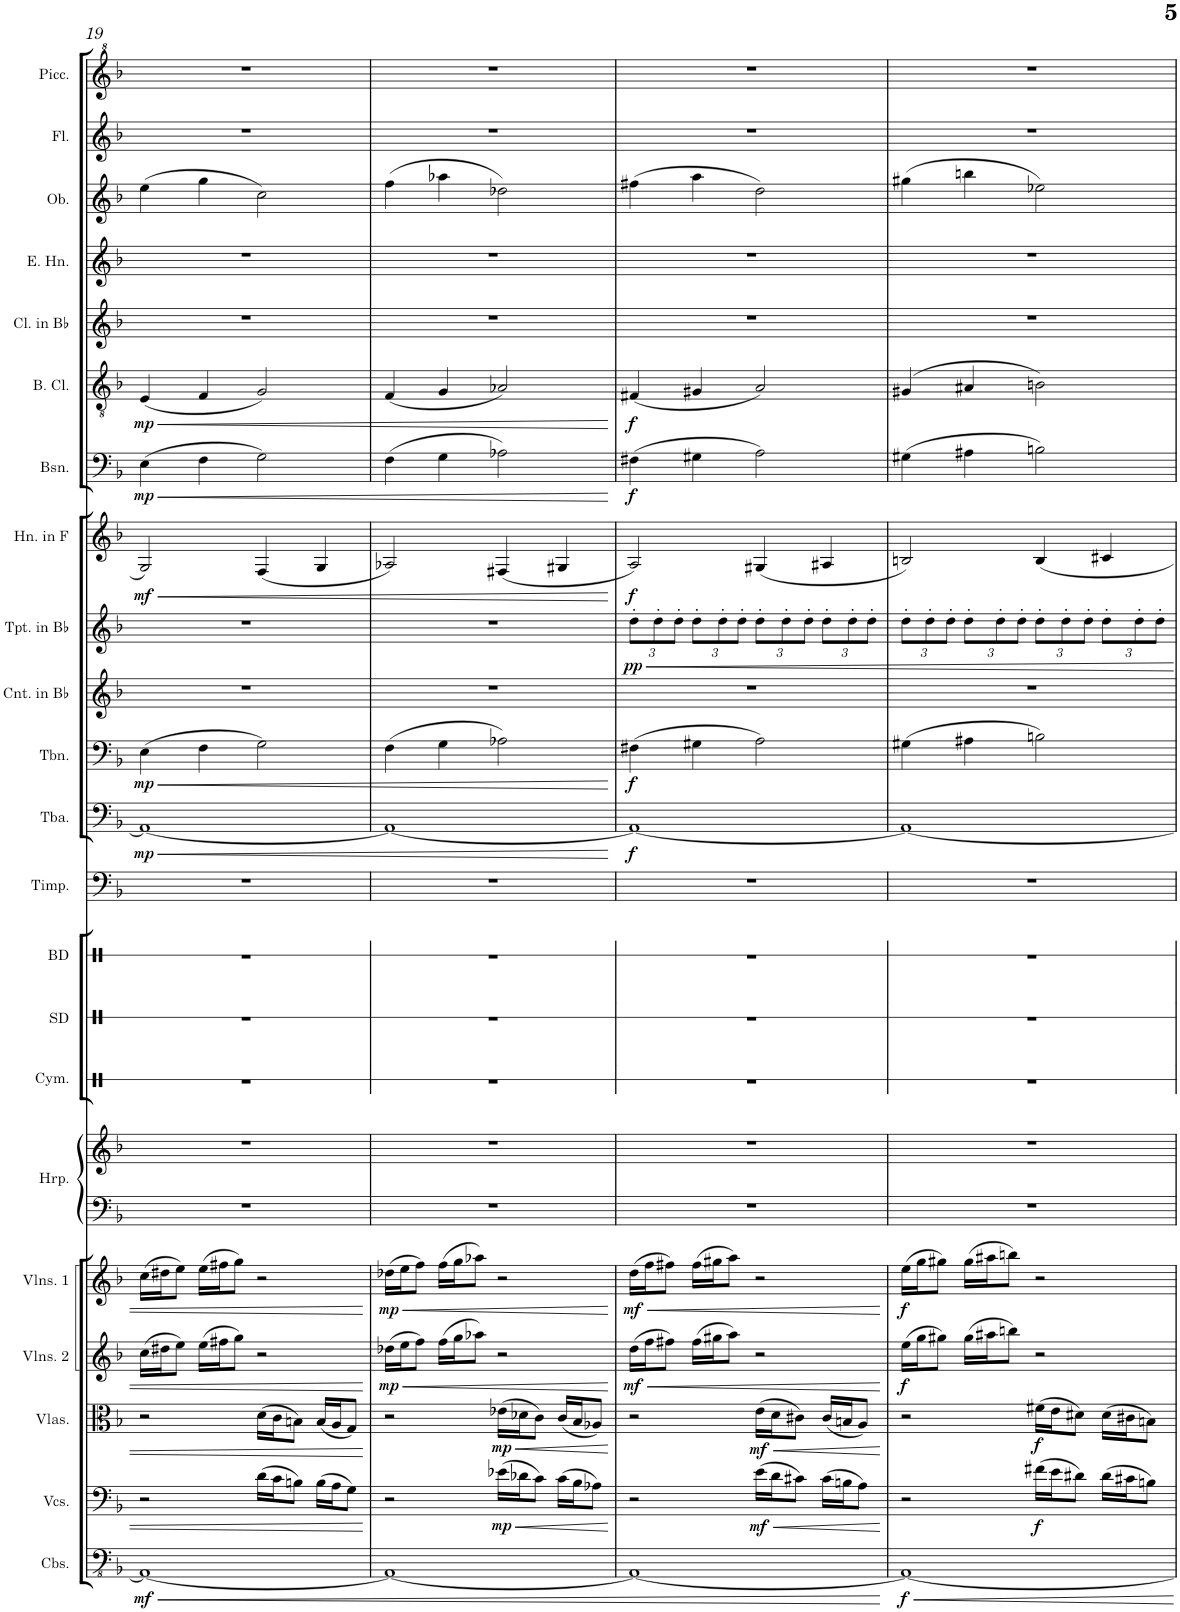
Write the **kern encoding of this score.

**kern	**dynam	**kern	**dynam	**kern	**dynam	**kern	**dynam	**kern	**dynam	**kern	**kern	**kern	**kern	**kern	**kern	**kern	**dynam	**kern	**dynam	**kern	**kern	**dynam	**kern	**dynam	**kern	**dynam	**kern	**dynam	**kern	**kern	**kern	**kern	**kern
*part22	*part22	*part21	*part21	*part20	*part20	*part19	*part19	*part18	*part18	*part17	*part17	*part16	*part15	*part14	*part13	*part12	*part12	*part11	*part11	*part10	*part9	*part9	*part8	*part8	*part7	*part7	*part6	*part6	*part5	*part4	*part3	*part2	*part1
*staff23	*staff23	*staff22	*staff22	*staff21	*staff21	*staff20	*staff20	*staff19	*staff19	*staff18	*staff17	*staff16	*staff15	*staff14	*staff13	*staff12	*staff12	*staff11	*staff11	*staff10	*staff9	*staff9	*staff8	*staff8	*staff7	*staff7	*staff6	*staff6	*staff5	*staff4	*staff3	*staff2	*staff1
*I"Contrabasses	*	*I"Violoncellos	*	*I"Violas	*	*I"Violins 2	*	*I"Violins 1	*	*I"Harp	*	*I"Cymbals	*I"Snare Drum	*I"Bass Drum	*I"Timpani	*I"Tuba	*	*I"Trombone	*	*I"Cornet in Bb	*I"Trumpet in Bb	*	*I"Horn in F	*	*I"Bassoon	*	*I"Bass Clarinet	*	*I"Clarinet in Bb	*I"English Horn	*I"Oboe	*I"Flute	*I"Piccolo
*I'Cbs.	*	*I'Vcs.	*	*I'Vlas.	*	*I'Vlns. 2	*	*I'Vlns. 1	*	*I'Hrp.	*	*I'Cym.	*I'SD	*I'BD	*I'Timp.	*I'Tba.	*	*I'Tbn.	*	*I'Cnt. in Bb	*I'Tpt. in Bb	*	*I'Hn. in F	*	*I'Bsn.	*	*I'B. Cl.	*	*I'Cl. in Bb	*I'E. Hn.	*I'Ob.	*I'Fl.	*I'Picc.
!!LO:PB:g=z
*clefFv4	*	*clefF4	*	*clefC3	*	*clefG2	*	*clefG2	*	*clefF4	*clefG2	*clefX	*clefX	*clefX	*clefF4	*clefF4	*	*clefF4	*	*clefG2	*clefG2	*	*clefG2	*	*clefF4	*	*clefGv2	*	*clefG2	*clefG2	*clefG2	*clefG2	*clefG^2
*	*	*	*	*	*	*	*	*	*	*	*	*	*	*	*	*	*	*	*	*Trd1c2	*Trd1c2	*	*Trd4c7	*	*	*	*Trd8c14	*	*Trd1c2	*Trd4c7	*	*	*Trd-7c-12
*k[b-]	*	*k[b-]	*	*k[b-]	*	*k[b-]	*	*k[b-]	*	*k[b-]	*k[b-]	*k[]	*k[]	*k[]	*k[b-]	*k[b-]	*	*k[b-]	*	*k[b-]	*k[b-]	*	*k[b-]	*	*k[b-]	*	*k[b-]	*	*k[b-]	*k[b-]	*k[b-]	*k[b-]	*k[b-]
*M4/4	*	*M4/4	*	*M4/4	*	*M4/4	*	*M4/4	*	*M4/4	*M4/4	*M4/4	*M4/4	*M4/4	*M4/4	*M4/4	*	*M4/4	*	*M4/4	*M4/4	*	*M4/4	*	*M4/4	*	*M4/4	*	*M4/4	*M4/4	*M4/4	*M4/4	*M4/4
=19	=19	=19	=19	=19	=19	=19	=19	=19	=19	=19	=19	=19	=19	=19	=19	=19	=19	=19	=19	=19	=19	=19	=19	=19	=19	=19	=19	=19	=19	=19	=19	=19	=19
!	!LO:HP:b	!	!	!	!	!	!	!	!	!	!	!	!	!	!	!	!LO:HP:b	!	!LO:HP:b	!	!	!	!	!LO:HP:b	!	!LO:HP:b	!	!LO:HP:b	!	!	!	!	!
!	!LO:DY:n=1:b	!	!	!	!	!	!	!	!	!	!	!	!	!	!	!	!LO:DY:n=1:b	!	!LO:DY:n=1:b	!	!	!	!	!LO:DY:n=1:b	!	!LO:DY:n=1:b	!	!LO:DY:n=1:b	!	!	!	!	!
1AAA_	< mf	2r	.	2r	.	(16cc\LL	.	(16cc\LL	.	1r	1r	1r	1r	1r	1r	1AA_	< mp	(4E\	< mp	1r	1r	.	2G/	< mf	(4E\	< mp	(4E/	< mp	1r	1r	(4ee\	1r	1r
.	.	.	.	.	.	16dd#X\J	.	16dd#X\J	.	.	.	.	.	.	.	.	.	.	.	.	.	.	.	.	.	.	.	.	.	.	.	.	.
.	.	.	.	.	.	8ee\J)	.	8ee\J)	.	.	.	.	.	.	.	.	.	.	.	.	.	.	.	.	.	.	.	.	.	.	.	.	.
.	.	.	.	.	.	(16ee\LL	.	(16ee\LL	.	.	.	.	.	.	.	.	.	4F\	.	.	.	.	.	.	4F\	.	4F/	.	.	.	4gg\	.	.
.	.	.	.	.	.	16ff#X\J	.	16ff#X\J	.	.	.	.	.	.	.	.	.	.	.	.	.	.	.	.	.	.	.	.	.	.	.	.	.
.	.	.	.	.	.	8gg\J)	.	8gg\J)	.	.	.	.	.	.	.	.	.	.	.	.	.	.	.	.	.	.	.	.	.	.	.	.	.
.	.	(16d\LL	.	(16d\LL	.	2r	.	2r	.	.	.	.	.	.	.	.	.	2G\)	.	.	.	.	(4F/	.	2G\)	.	2G/)	.	.	.	2cc\)	.	.
.	.	16c\J	.	16c\J	.	.	.	.	.	.	.	.	.	.	.	.	.	.	.	.	.	.	.	.	.	.	.	.	.	.	.	.	.
.	.	8Bn\J)	.	8Bn\J)	.	.	.	.	.	.	.	.	.	.	.	.	.	.	.	.	.	.	.	.	.	.	.	.	.	.	.	.	.
.	.	(16B\LL	.	(16B/LL	.	.	.	.	.	.	.	.	.	.	.	.	.	.	.	.	.	.	4G/	.	.	.	.	.	.	.	.	.	.
.	.	16A\J	.	16A/J	.	.	.	.	.	.	.	.	.	.	.	.	.	.	.	.	.	.	.	.	.	.	.	.	.	.	.	.	.
.	.	8G\J)	.	8G/J)	.	.	.	.	.	.	.	.	.	.	.	.	.	.	.	.	.	.	.	.	.	.	.	.	.	.	.	.	.
=20	=20	=20	=20	=20	=20	=20	=20	=20	=20	=20	=20	=20	=20	=20	=20	=20	=20	=20	=20	=20	=20	=20	=20	=20	=20	=20	=20	=20	=20	=20	=20	=20	=20
!	!	!	!	!	!	!	!LO:HP:b	!	!LO:HP:b	!	!	!	!	!	!	!	!	!	!	!	!	!	!	!	!	!	!	!	!	!	!	!	!
!	!	!	!	!	!	!	!LO:DY:n=1:b	!	!LO:DY:n=1:b	!	!	!	!	!	!	!	!	!	!	!	!	!	!	!	!	!	!	!	!	!	!	!	!
1AAA_	.	2r	.	2r	.	(16dd-X\LL	< mp	(16dd-X\LL	< mp	1r	1r	1r	1r	1r	1r	1AA_	.	(4F\	.	1r	1r	.	2A-X/)	.	(4F\	.	(4F/	.	1r	1r	(4ff\	1r	1r
.	.	.	.	.	.	16ee\J	.	16ee\J	.	.	.	.	.	.	.	.	.	.	.	.	.	.	.	.	.	.	.	.	.	.	.	.	.
.	.	.	.	.	.	8ff\J)	.	8ff\J)	.	.	.	.	.	.	.	.	.	.	.	.	.	.	.	.	.	.	.	.	.	.	.	.	.
.	.	.	.	.	.	(16ff\LL	.	(16ff\LL	.	.	.	.	.	.	.	.	.	4G\	.	.	.	.	.	.	4G\	.	4G/	.	.	.	4aa-X\	.	.
.	.	.	.	.	.	16gg\J	.	16gg\J	.	.	.	.	.	.	.	.	.	.	.	.	.	.	.	.	.	.	.	.	.	.	.	.	.
.	.	.	.	.	.	8aa-X\J)	.	8aa-X\J)	.	.	.	.	.	.	.	.	.	.	.	.	.	.	.	.	.	.	.	.	.	.	.	.	.
!	!	!	!LO:HP:b	!	!LO:HP:b	!	!	!	!	!	!	!	!	!	!	!	!	!	!	!	!	!	!	!	!	!	!	!	!	!	!	!	!
!	!	!	!LO:DY:n=1:b	!	!LO:DY:n=1:b	!	!	!	!	!	!	!	!	!	!	!	!	!	!	!	!	!	!	!	!	!	!	!	!	!	!	!	!
.	.	(16e-X\LL	< mp	(16e-X\LL	< mp	2r	.	2r	.	.	.	.	.	.	.	.	.	2A-X\)	.	.	.	.	(4F#X/	.	2A-X\)	.	2A-X/)	.	.	.	2dd-X\)	.	.
.	.	16d-X\J	.	16d-X\J	.	.	.	.	.	.	.	.	.	.	.	.	.	.	.	.	.	.	.	.	.	.	.	.	.	.	.	.	.
.	.	8c\J)	.	8c\J)	.	.	.	.	.	.	.	.	.	.	.	.	.	.	.	.	.	.	.	.	.	.	.	.	.	.	.	.	.
.	.	(16c\LL	.	(16c/LL	.	.	.	.	.	.	.	.	.	.	.	.	.	.	.	.	.	.	4G#X/	.	.	.	.	.	.	.	.	.	.
.	.	16B-\J	.	16B-/J	.	.	.	.	.	.	.	.	.	.	.	.	.	.	.	.	.	.	.	.	.	.	.	.	.	.	.	.	.
.	.	8A-X\J)	.	8A-X/J)	.	.	.	.	.	.	.	.	.	.	.	.	.	.	.	.	.	.	.	.	.	.	.	.	.	.	.	.	.
.	.	.	[	.	[	.	[	.	[	.	.	.	.	.	.	.	[	.	[	.	.	.	.	[	.	[	.	[	.	.	.	.	.
=21	=21	=21	=21	=21	=21	=21	=21	=21	=21	=21	=21	=21	=21	=21	=21	=21	=21	=21	=21	=21	=21	=21	=21	=21	=21	=21	=21	=21	=21	=21	=21	=21	=21
!	!	!	!	!	!	!	!LO:HP:b	!	!LO:HP:b	!	!	!	!	!	!	!	!	!	!	!	!	!	!	!	!	!	!	!	!	!	!	!	!
*	*	*	*	*	*	*	*	*	*	*	*	*	*	*	*	*	*	*	*	*	*Xbrackettup	*	*	*	*	*	*	*	*	*	*	*	*
!	!	!	!	!	!	!	!LO:DY:n=1:b	!	!LO:DY:n=1:b	!	!	!	!	!	!	!	!LO:DY:b	!	!LO:DY:b	!	!	!LO:DY:b	!	!LO:DY:b	!	!LO:DY:b	!	!LO:DY:b	!	!	!	!	!
1AAA_	.	2r	.	2r	.	(16dd\LL	< mf	(16dd\LL	< mf	1r	1r	1r	1r	1r	1r	1AA_	f	(4F#X\	f	1r	12dd'\L	pp	2A/)	f	(4F#X\	f	(4F#X/	f	1r	1r	(4ff#X\	1r	1r
.	.	.	.	.	.	16ff\J	.	16ff\J	.	.	.	.	.	.	.	.	.	.	.	.	.	.	.	.	.	.	.	.	.	.	.	.	.
.	.	.	.	.	.	.	.	.	.	.	.	.	.	.	.	.	.	.	.	.	12dd'\	.	.	.	.	.	.	.	.	.	.	.	.
.	.	.	.	.	.	8ff#X\J)	.	8ff#X\J)	.	.	.	.	.	.	.	.	.	.	.	.	.	.	.	.	.	.	.	.	.	.	.	.	.
.	.	.	.	.	.	.	.	.	.	.	.	.	.	.	.	.	.	.	.	.	12dd'\J	.	.	.	.	.	.	.	.	.	.	.	.
.	.	.	.	.	.	(16ff#\LL	.	(16ff#\LL	.	.	.	.	.	.	.	.	.	4G#X\	.	.	12dd'\L	.	.	.	4G#X\	.	4G#X/	.	.	.	4aa\	.	.
.	.	.	.	.	.	16gg#X\J	.	16gg#X\J	.	.	.	.	.	.	.	.	.	.	.	.	.	.	.	.	.	.	.	.	.	.	.	.	.
.	.	.	.	.	.	.	.	.	.	.	.	.	.	.	.	.	.	.	.	.	12dd'\	.	.	.	.	.	.	.	.	.	.	.	.
.	.	.	.	.	.	8aa\J)	.	8aa\J)	.	.	.	.	.	.	.	.	.	.	.	.	.	.	.	.	.	.	.	.	.	.	.	.	.
.	.	.	.	.	.	.	.	.	.	.	.	.	.	.	.	.	.	.	.	.	12dd'\J	.	.	.	.	.	.	.	.	.	.	.	.
!	!	!	!LO:HP:b	!	!LO:HP:b	!	!	!	!	!	!	!	!	!	!	!	!	!	!	!	!	!	!	!	!	!	!	!	!	!	!	!	!
!	!	!	!LO:DY:n=1:b	!	!LO:DY:n=1:b	!	!	!	!	!	!	!	!	!	!	!	!	!	!	!	!	!	!	!	!	!	!	!	!	!	!	!	!
.	.	(16e\LL	< mf	(16e\LL	< mf	2r	.	2r	.	.	.	.	.	.	.	.	.	2A\)	.	.	12dd'\L	.	(4G#X/	.	2A\)	.	2A/)	.	.	.	2dd\)	.	.
.	.	16d\J	.	16d\J	.	.	.	.	.	.	.	.	.	.	.	.	.	.	.	.	.	.	.	.	.	.	.	.	.	.	.	.	.
.	.	.	.	.	.	.	.	.	.	.	.	.	.	.	.	.	.	.	.	.	12dd'\	.	.	.	.	.	.	.	.	.	.	.	.
.	.	8c#X\J)	.	8c#X\J)	.	.	.	.	.	.	.	.	.	.	.	.	.	.	.	.	.	.	.	.	.	.	.	.	.	.	.	.	.
.	.	.	.	.	.	.	.	.	.	.	.	.	.	.	.	.	.	.	.	.	12dd'\J	.	.	.	.	.	.	.	.	.	.	.	.
.	.	(16c#\LL	.	(16c#/LL	.	.	.	.	.	.	.	.	.	.	.	.	.	.	.	.	12dd'\L	.	4A#X/	.	.	.	.	.	.	.	.	.	.
.	.	16Bn\J	.	16Bn/J	.	.	.	.	.	.	.	.	.	.	.	.	.	.	.	.	.	.	.	.	.	.	.	.	.	.	.	.	.
.	.	.	.	.	.	.	.	.	.	.	.	.	.	.	.	.	.	.	.	.	12dd'\	.	.	.	.	.	.	.	.	.	.	.	.
.	.	8A\J)	.	8A/J)	.	.	.	.	.	.	.	.	.	.	.	.	.	.	.	.	.	.	.	.	.	.	.	.	.	.	.	.	.
.	.	.	.	.	.	.	.	.	.	.	.	.	.	.	.	.	.	.	.	.	12dd'\J	.	.	.	.	.	.	.	.	.	.	.	.
.	[	.	[	.	[	.	[	.	[	.	.	.	.	.	.	.	.	.	.	.	.	.	.	.	.	.	.	.	.	.	.	.	.
=22	=22	=22	=22	=22	=22	=22	=22	=22	=22	=22	=22	=22	=22	=22	=22	=22	=22	=22	=22	=22	=22	=22	=22	=22	=22	=22	=22	=22	=22	=22	=22	=22	=22
!	!LO:DY:b	!	!	!	!	!	!LO:DY:b	!	!LO:DY:b	!	!	!	!	!	!	!	!	!	!	!	!	!	!	!	!	!	!	!	!	!	!	!	!
1AAA_	f	2r	.	2r	.	(16ee\LL	f	(16ee\LL	f	1r	1r	1r	1r	1r	1r	1AA_	.	(4G#X\	.	1r	12dd'\L	.	2Bn/)	.	(4G#X\	.	(4G#X/	.	1r	1r	(4gg#X\	1r	1r
.	.	.	.	.	.	16gg\J	.	16gg\J	.	.	.	.	.	.	.	.	.	.	.	.	.	.	.	.	.	.	.	.	.	.	.	.	.
.	.	.	.	.	.	.	.	.	.	.	.	.	.	.	.	.	.	.	.	.	12dd'\	.	.	.	.	.	.	.	.	.	.	.	.
.	.	.	.	.	.	8gg#X\J)	.	8gg#X\J)	.	.	.	.	.	.	.	.	.	.	.	.	.	.	.	.	.	.	.	.	.	.	.	.	.
.	.	.	.	.	.	.	.	.	.	.	.	.	.	.	.	.	.	.	.	.	12dd'\J	.	.	.	.	.	.	.	.	.	.	.	.
.	.	.	.	.	.	(16gg#\LL	.	(16gg#\LL	.	.	.	.	.	.	.	.	.	4A#X\	.	.	12dd'\L	.	.	.	4A#X\	.	4A#X/	.	.	.	4bbn\	.	.
.	.	.	.	.	.	16aa#X\J	.	16aa#X\J	.	.	.	.	.	.	.	.	.	.	.	.	.	.	.	.	.	.	.	.	.	.	.	.	.
.	.	.	.	.	.	.	.	.	.	.	.	.	.	.	.	.	.	.	.	.	12dd'\	.	.	.	.	.	.	.	.	.	.	.	.
.	.	.	.	.	.	8bbn\J)	.	8bbn\J)	.	.	.	.	.	.	.	.	.	.	.	.	.	.	.	.	.	.	.	.	.	.	.	.	.
.	.	.	.	.	.	.	.	.	.	.	.	.	.	.	.	.	.	.	.	.	12dd'\J	.	.	.	.	.	.	.	.	.	.	.	.
!	!	!	!LO:DY:b	!	!LO:DY:b	!	!	!	!	!	!	!	!	!	!	!	!	!	!	!	!	!	!	!	!	!	!	!	!	!	!	!	!
.	.	(16f#X\LL	f	(16f#X\LL	f	2r	.	2r	.	.	.	.	.	.	.	.	.	2Bn\)	.	.	12dd'\L	.	4B/	.	2Bn\)	.	2Bn\)	.	.	.	2ee-X\)	.	.
.	.	16e\J	.	16e\J	.	.	.	.	.	.	.	.	.	.	.	.	.	.	.	.	.	.	.	.	.	.	.	.	.	.	.	.	.
.	.	.	.	.	.	.	.	.	.	.	.	.	.	.	.	.	.	.	.	.	12dd'\	.	.	.	.	.	.	.	.	.	.	.	.
.	.	8d#X\J)	.	8d#X\J)	.	.	.	.	.	.	.	.	.	.	.	.	.	.	.	.	.	.	.	.	.	.	.	.	.	.	.	.	.
.	.	.	.	.	.	.	.	.	.	.	.	.	.	.	.	.	.	.	.	.	12dd'\J	.	.	.	.	.	.	.	.	.	.	.	.
.	.	(16d#\LL	.	(16d#\LL	.	.	.	.	.	.	.	.	.	.	.	.	.	.	.	.	12dd'\L	.	4c#X/	.	.	.	.	.	.	.	.	.	.
.	.	16c#X\J	.	16c#X\J	.	.	.	.	.	.	.	.	.	.	.	.	.	.	.	.	.	.	.	.	.	.	.	.	.	.	.	.	.
.	.	.	.	.	.	.	.	.	.	.	.	.	.	.	.	.	.	.	.	.	12dd'\	.	.	.	.	.	.	.	.	.	.	.	.
.	.	8Bn\J)	.	8Bn\J)	.	.	.	.	.	.	.	.	.	.	.	.	.	.	.	.	.	.	.	.	.	.	.	.	.	.	.	.	.
.	.	.	.	.	.	.	.	.	.	.	.	.	.	.	.	.	.	.	.	.	12dd'\J	.	.	.	.	.	.	.	.	.	.	.	.
=	=	=	=	=	=	=	=	=	=	=	=	=	=	=	=	=	=	=	=	=	=	=	=	=	=	=	=	=	=	=	=	=	=
*-	*-	*-	*-	*-	*-	*-	*-	*-	*-	*-	*-	*-	*-	*-	*-	*-	*-	*-	*-	*-	*-	*-	*-	*-	*-	*-	*-	*-	*-	*-	*-	*-	*-
